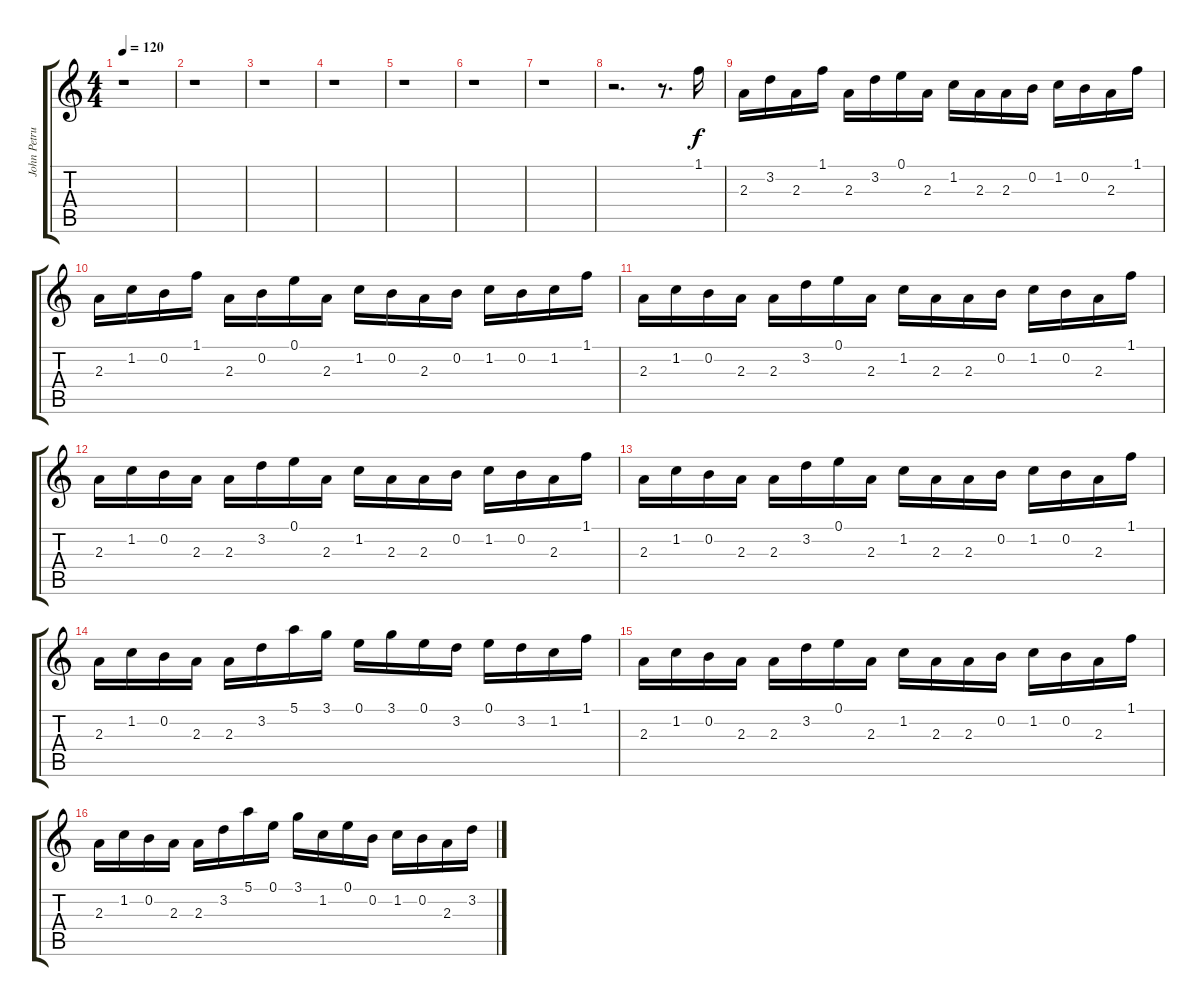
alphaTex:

\track ("John Petrucci - Disto 1" "John Petru") {instrument distortionguitar}
\staff {score tabs}
\tuning (E4 B3 G3 D3 A2 E2) {hide}
\ts (4 4)
\tempo 120
\clef g2
\ks c
r.1{dy f} |
r.1 |
r.1 |
r.1 |
r.1 |
r.1 |
r.1 |
r.2{d} r.8{d} 1.1.16{volume 7} |
2.3.16 3.2.16 2.3.16 1.1.16 2.3.16 3.2.16 0.1.16 2.3.16 1.2.16 2.3.16 2.3.16 0.2.16 1.2.16 0.2.16 2.3.16 1.1.16 |
2.3.16 1.2.16 0.2.16 1.1.16 2.3.16 0.2.16 0.1.16 2.3.16 1.2.16 0.2.16 2.3.16 0.2.16 1.2.16 0.2.16 1.2.16 1.1.16 |
2.3.16 1.2.16 0.2.16 2.3.16 2.3.16 3.2.16 0.1.16 2.3.16 1.2.16 2.3.16 2.3.16 0.2.16 1.2.16 0.2.16 2.3.16 1.1.16 |
2.3.16 1.2.16 0.2.16 2.3.16 2.3.16 3.2.16 0.1.16 2.3.16 1.2.16 2.3.16 2.3.16 0.2.16 1.2.16 0.2.16 2.3.16 1.1.16 |
2.3.16 1.2.16 0.2.16 2.3.16 2.3.16 3.2.16 0.1.16 2.3.16 1.2.16 2.3.16 2.3.16 0.2.16 1.2.16 0.2.16 2.3.16 1.1.16 |
2.3.16 1.2.16 0.2.16 2.3.16 2.3.16 3.2.16 5.1.16 3.1.16 0.1.16 3.1.16 0.1.16 3.2.16 0.1.16 3.2.16 1.2.16 1.1.16 |
2.3.16 1.2.16 0.2.16 2.3.16 2.3.16 3.2.16 0.1.16 2.3.16 1.2.16 2.3.16 2.3.16 0.2.16 1.2.16 0.2.16 2.3.16 1.1.16 |
2.3.16 1.2.16 0.2.16 2.3.16 2.3.16 3.2.16 5.1.16 0.1.16 3.1.16 1.2.16 0.1.16 0.2.16 1.2.16 0.2.16 2.3.16 3.2.16
